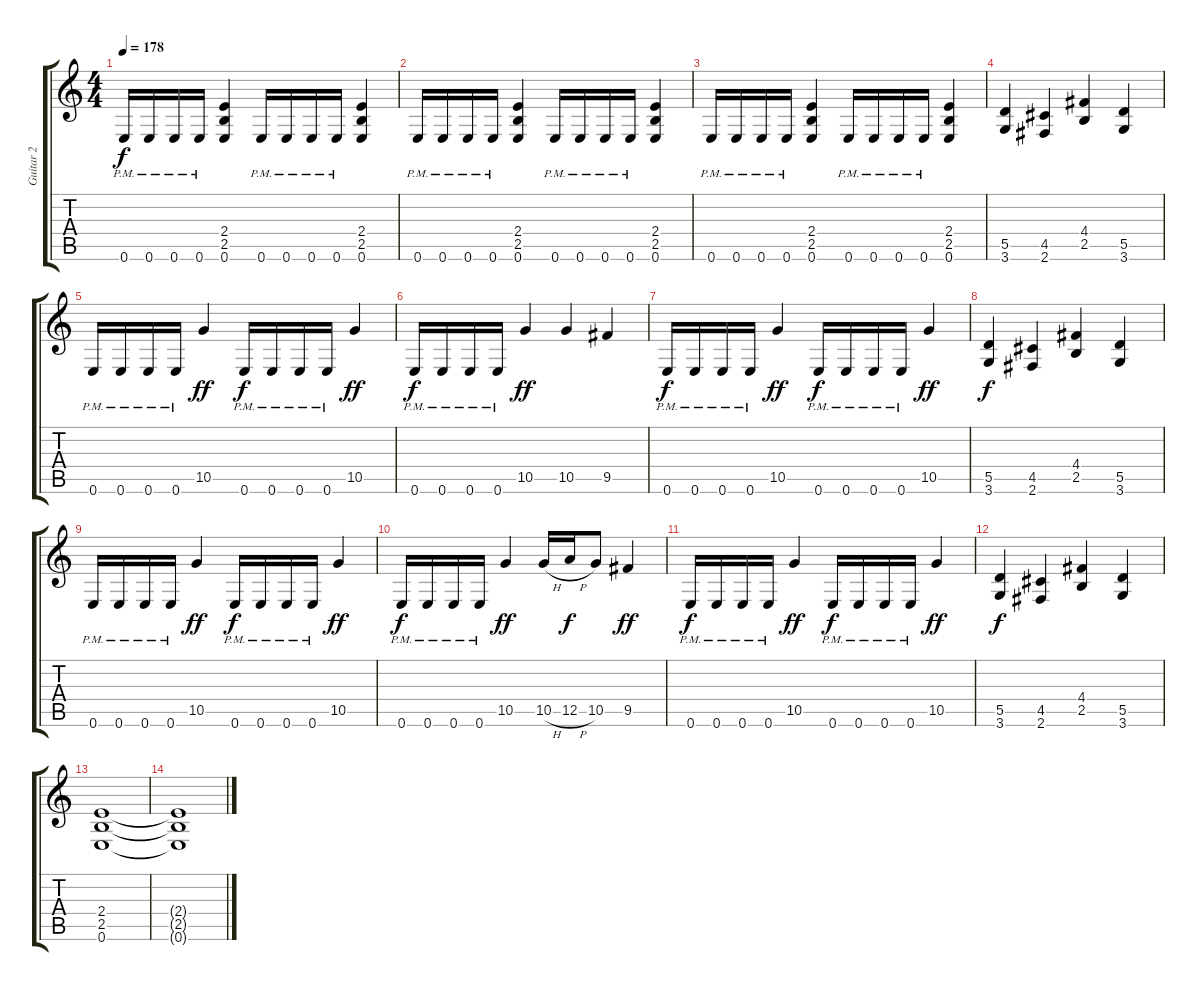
\track ("Guitar 2" "Guitar 2") {instrument overdrivenguitar}
\staff {score tabs}
\tuning (E4 B3 G3 D3 A2 E2) {hide}
\ts (4 4)
\tempo 178
\clef g2
\ks c
0.6{pm}.16{dy f} 0.6{pm}.16 0.6{pm}.16 0.6{pm}.16 (2.4 2.5 0.6).4 0.6{pm}.16 0.6{pm}.16 0.6{pm}.16 0.6{pm}.16 (2.4 2.5 0.6).4 |
0.6{pm}.16 0.6{pm}.16 0.6{pm}.16 0.6{pm}.16 (2.4 2.5 0.6).4 0.6{pm}.16 0.6{pm}.16 0.6{pm}.16 0.6{pm}.16 (2.4 2.5 0.6).4 |
0.6{pm}.16 0.6{pm}.16 0.6{pm}.16 0.6{pm}.16 (2.4 2.5 0.6).4 0.6{pm}.16 0.6{pm}.16 0.6{pm}.16 0.6{pm}.16 (2.4 2.5 0.6).4 |
(5.5 3.6).4 (4.5 2.6).4 (4.4 2.5).4 (5.5 3.6).4 |
0.6{pm}.16 0.6{pm}.16 0.6{pm}.16 0.6{pm}.16 10.5.4{dy ff} 0.6{pm}.16{dy f} 0.6{pm}.16 0.6{pm}.16 0.6{pm}.16 10.5.4{dy ff} |
0.6{pm}.16{dy f} 0.6{pm}.16 0.6{pm}.16 0.6{pm}.16 10.5.4{dy ff} 10.5.4 9.5.4 |
0.6{pm}.16{dy f} 0.6{pm}.16 0.6{pm}.16 0.6{pm}.16 10.5.4{dy ff} 0.6{pm}.16{dy f} 0.6{pm}.16 0.6{pm}.16 0.6{pm}.16 10.5.4{dy ff} |
(5.5 3.6).4{dy f} (4.5 2.6).4 (4.4 2.5).4 (5.5 3.6).4 |
0.6{pm}.16 0.6{pm}.16 0.6{pm}.16 0.6{pm}.16 10.5.4{dy ff} 0.6{pm}.16{dy f} 0.6{pm}.16 0.6{pm}.16 0.6{pm}.16 10.5.4{dy ff} |
0.6{pm}.16{dy f} 0.6{pm}.16 0.6{pm}.16 0.6{pm}.16 10.5.4{dy ff} 10.5{h}.16 12.5{h}.16{dy f} 10.5.8 9.5.4{dy ff} |
0.6{pm}.16{dy f} 0.6{pm}.16 0.6{pm}.16 0.6{pm}.16 10.5.4{dy ff} 0.6{pm}.16{dy f} 0.6{pm}.16 0.6{pm}.16 0.6{pm}.16 10.5.4{dy ff} |
(5.5 3.6).4{dy f} (4.5 2.6).4 (4.4 2.5).4 (5.5 3.6).4 |
(2.4 2.5 0.6).1 |
(2.4{t} 2.5{t} 0.6{t}).1
